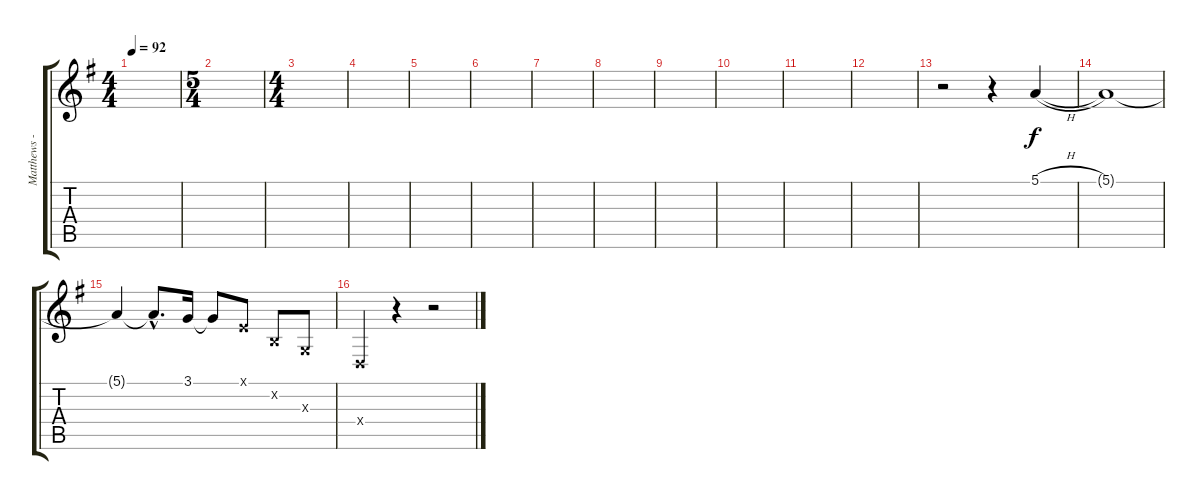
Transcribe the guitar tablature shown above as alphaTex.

\track ("Matthews - Vocals" "Matthews -") {instrument flute}
\staff {score tabs}
\tuning (E4 B3 G3 D3 A2 E2) {hide}
\ts (4 4)
\tempo 92
\clef g2
\ks g
|
\ts (5 4)
|
\ts (4 4)
|
|
|
|
|
|
|
|
|
|
r.2 r.4 5.1{h}.4 |
5.1{t}.1 |
5.1{t}.4 5.1{hac t}.8{d} 3.1.16 3.1{t}.8 0.1{x}.8{instrument pizzicatostrings} 0.2{x}.8 0.3{x}.8 |
0.4{x}.4 r.4{instrument flute} r.2
